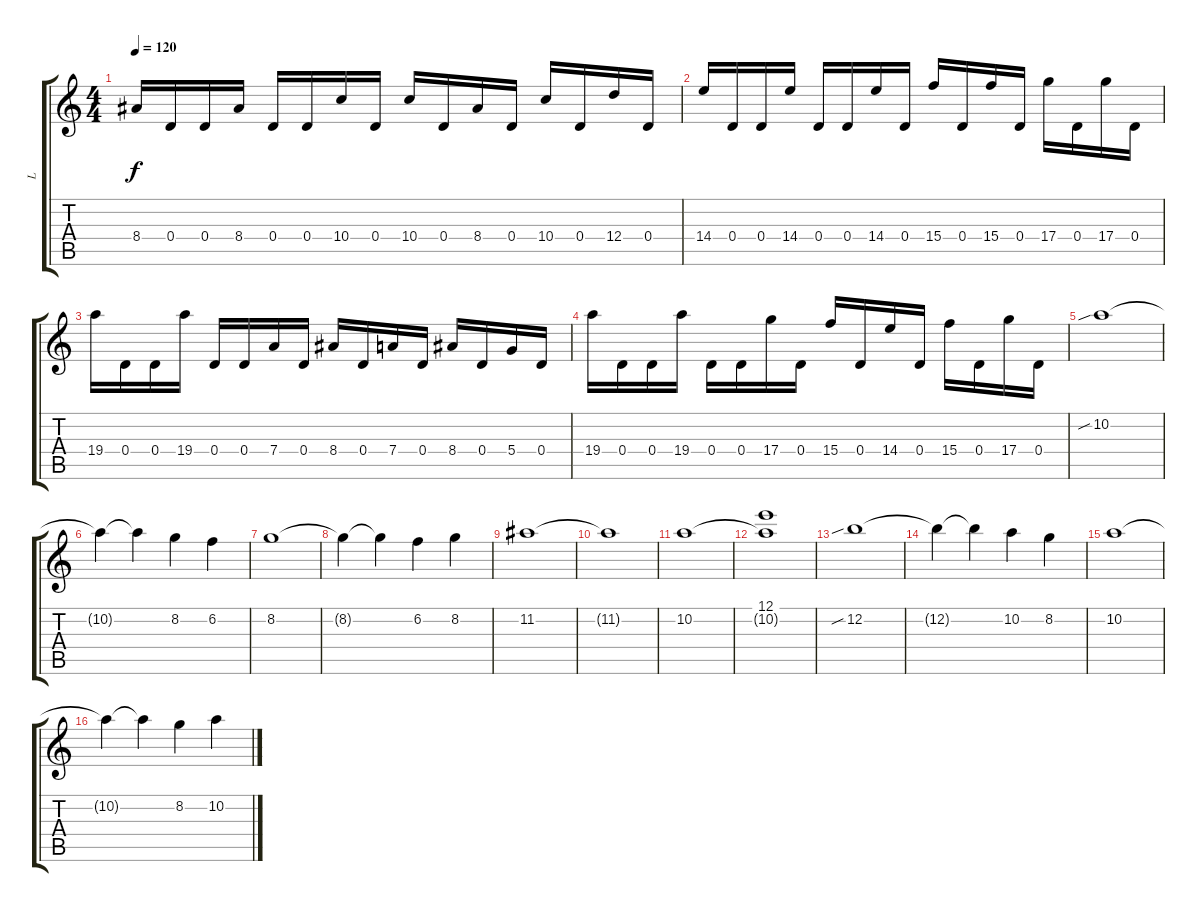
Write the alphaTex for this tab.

\track ("L" "L") {instrument distortionguitar}
\staff {score tabs}
\tuning (E4 B3 G3 D3 A2 D2) {hide}
\ts (4 4)
\tempo 120
\clef g2
\ks c
8.4.16{dy f} 0.4.16 0.4.16 8.4.16 0.4.16 0.4.16 10.4.16 0.4.16 10.4.16 0.4.16 8.4.16 0.4.16 10.4.16 0.4.16 12.4.16 0.4.16 |
14.4.16 0.4.16 0.4.16 14.4.16 0.4.16 0.4.16 14.4.16 0.4.16 15.4.16 0.4.16 15.4.16 0.4.16 17.4.16 0.4.16 17.4.16 0.4.16 |
19.4.16 0.4.16 0.4.16 19.4.16 0.4.16 0.4.16 7.4.16 0.4.16 8.4.16 0.4.16 7.4.16 0.4.16 8.4.16 0.4.16 5.4.16 0.4.16 |
19.4.16 0.4.16 0.4.16 19.4.16 0.4.16 0.4.16 17.4.16 0.4.16 15.4.16 0.4.16 14.4.16 0.4.16 15.4.16 0.4.16 17.4.16 0.4.16 |
10.2{sib}.1 |
10.2{t}.4 10.2{t}.4 8.2.4 6.2.4 |
8.2.1 |
8.2{t}.4 8.2{t}.4 6.2.4 8.2.4 |
11.2.1 |
11.2{t}.1 |
10.2.1 |
(12.1 10.2{t}).1 |
12.2{sib}.1 |
12.2{t}.4 12.2{t}.4 10.2.4 8.2.4 |
10.2.1 |
10.2{t}.4 10.2{t}.4 8.2.4 10.2.4
